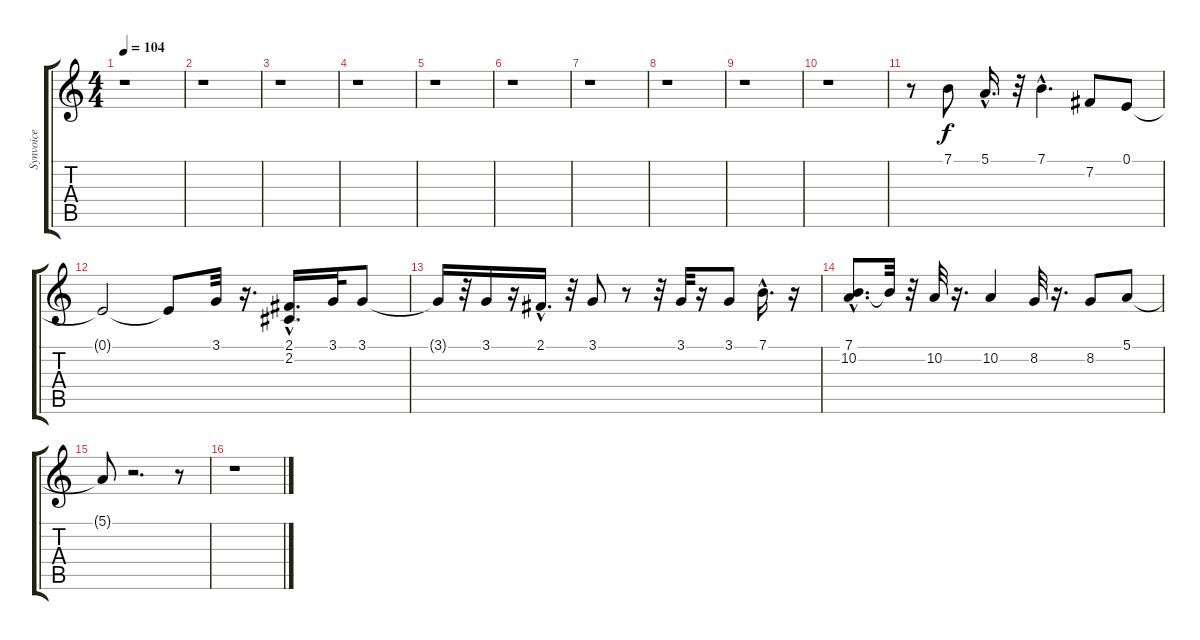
\track ("Synvoice" "Synvoice") {instrument synthvoice}
\staff {score tabs}
\tuning (E4 B3 G3 D3 A2 E2) {hide}
\ts (4 4)
\tempo 104
\clef g2
\ks c
r.1{dy f} |
r.1 |
r.1 |
r.1 |
r.1 |
r.1 |
r.1 |
r.1 |
r.1 |
r.1 |
r.8 7.1.8 5.1{hac}.16{d} r.32 7.1{hac}.4{d} 7.2.8 0.1.8 |
0.1{t}.2 0.1{t}.8 3.1.32 r.16{d} (2.1{hac} 2.2).16{d} 3.1.32 3.1.8 |
3.1{t}.16 r.32 3.1.16 r.16 2.1{hac}.16{d} r.32 3.1.8 r.8 r.32 3.1.32 r.16 3.1.8 7.1{hac}.16{d} r.16 |
(7.1{hac} 10.2).8{d} 7.1{t}.32 r.32 10.2.32 r.16{d} 10.2.4 8.2.32 r.16{d} 8.2.8 5.1.8 |
5.1{t}.8 r.2{d} r.8 |
r.1
